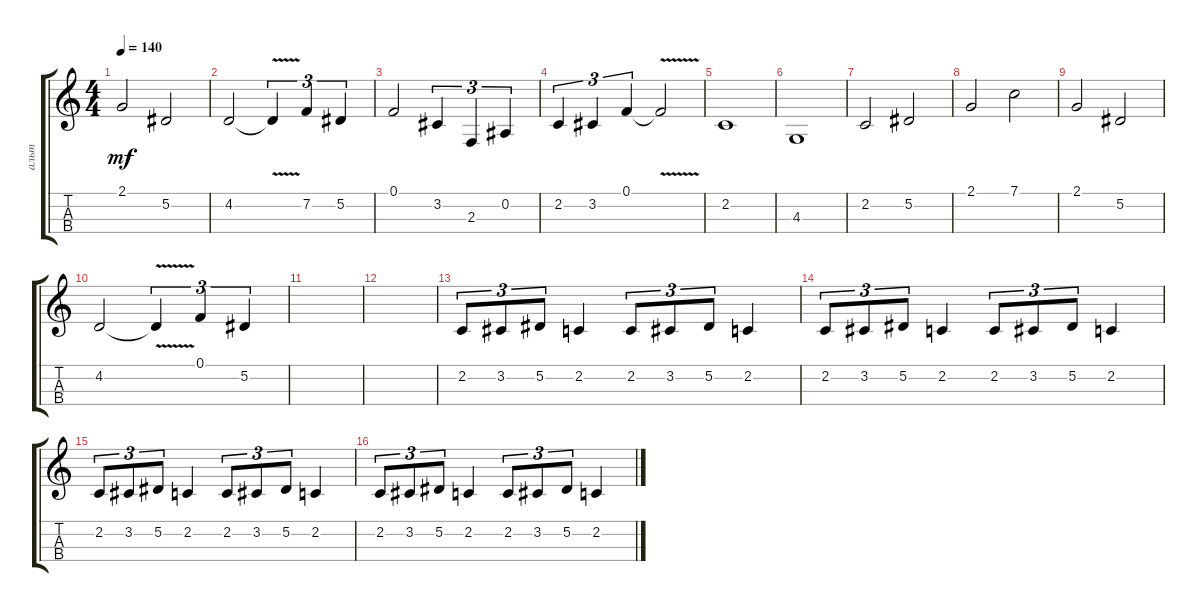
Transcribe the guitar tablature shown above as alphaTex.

\track ("альт" "альт") {instrument viola}
\staff {score tabs}
\tuning (F4 Bb3 Eb3 Ab2) {hide}
\ts (4 4)
\tempo 140
\clef g2
\ks c
2.1.2{dy mf} 5.2.2 |
4.2.2 4.2{v t}.4{tu (3 2)} 7.2.4{tu (3 2)} 5.2.4{tu (3 2)} |
0.1.2 3.2.4{tu (3 2)} 2.3.4{tu (3 2)} 0.2.4{tu (3 2)} |
2.2.4{tu (3 2)} 3.2.4{tu (3 2)} 0.1.4{tu (3 2)} 0.1{v t}.2 |
2.2.1 |
4.3.1 |
2.2.2 5.2.2 |
2.1.2 7.1.2 |
2.1.2 5.2.2 |
4.2.2 4.2{v t}.4{tu (3 2)} 0.1.4{tu (3 2)} 5.2.4{tu (3 2)} |
|
|
2.2.8{tu (3 2) volume 4} 3.2.8{tu (3 2)} 5.2.8{tu (3 2)} 2.2.4 2.2.8{tu (3 2)} 3.2.8{tu (3 2)} 5.2.8{tu (3 2)} 2.2.4 |
2.2.8{tu (3 2)} 3.2.8{tu (3 2)} 5.2.8{tu (3 2)} 2.2.4 2.2.8{tu (3 2)} 3.2.8{tu (3 2)} 5.2.8{tu (3 2)} 2.2.4 |
2.2.8{tu (3 2)} 3.2.8{tu (3 2)} 5.2.8{tu (3 2)} 2.2.4 2.2.8{tu (3 2)} 3.2.8{tu (3 2)} 5.2.8{tu (3 2)} 2.2.4 |
2.2.8{tu (3 2)} 3.2.8{tu (3 2)} 5.2.8{tu (3 2)} 2.2.4 2.2.8{tu (3 2)} 3.2.8{tu (3 2)} 5.2.8{tu (3 2)} 2.2.4
